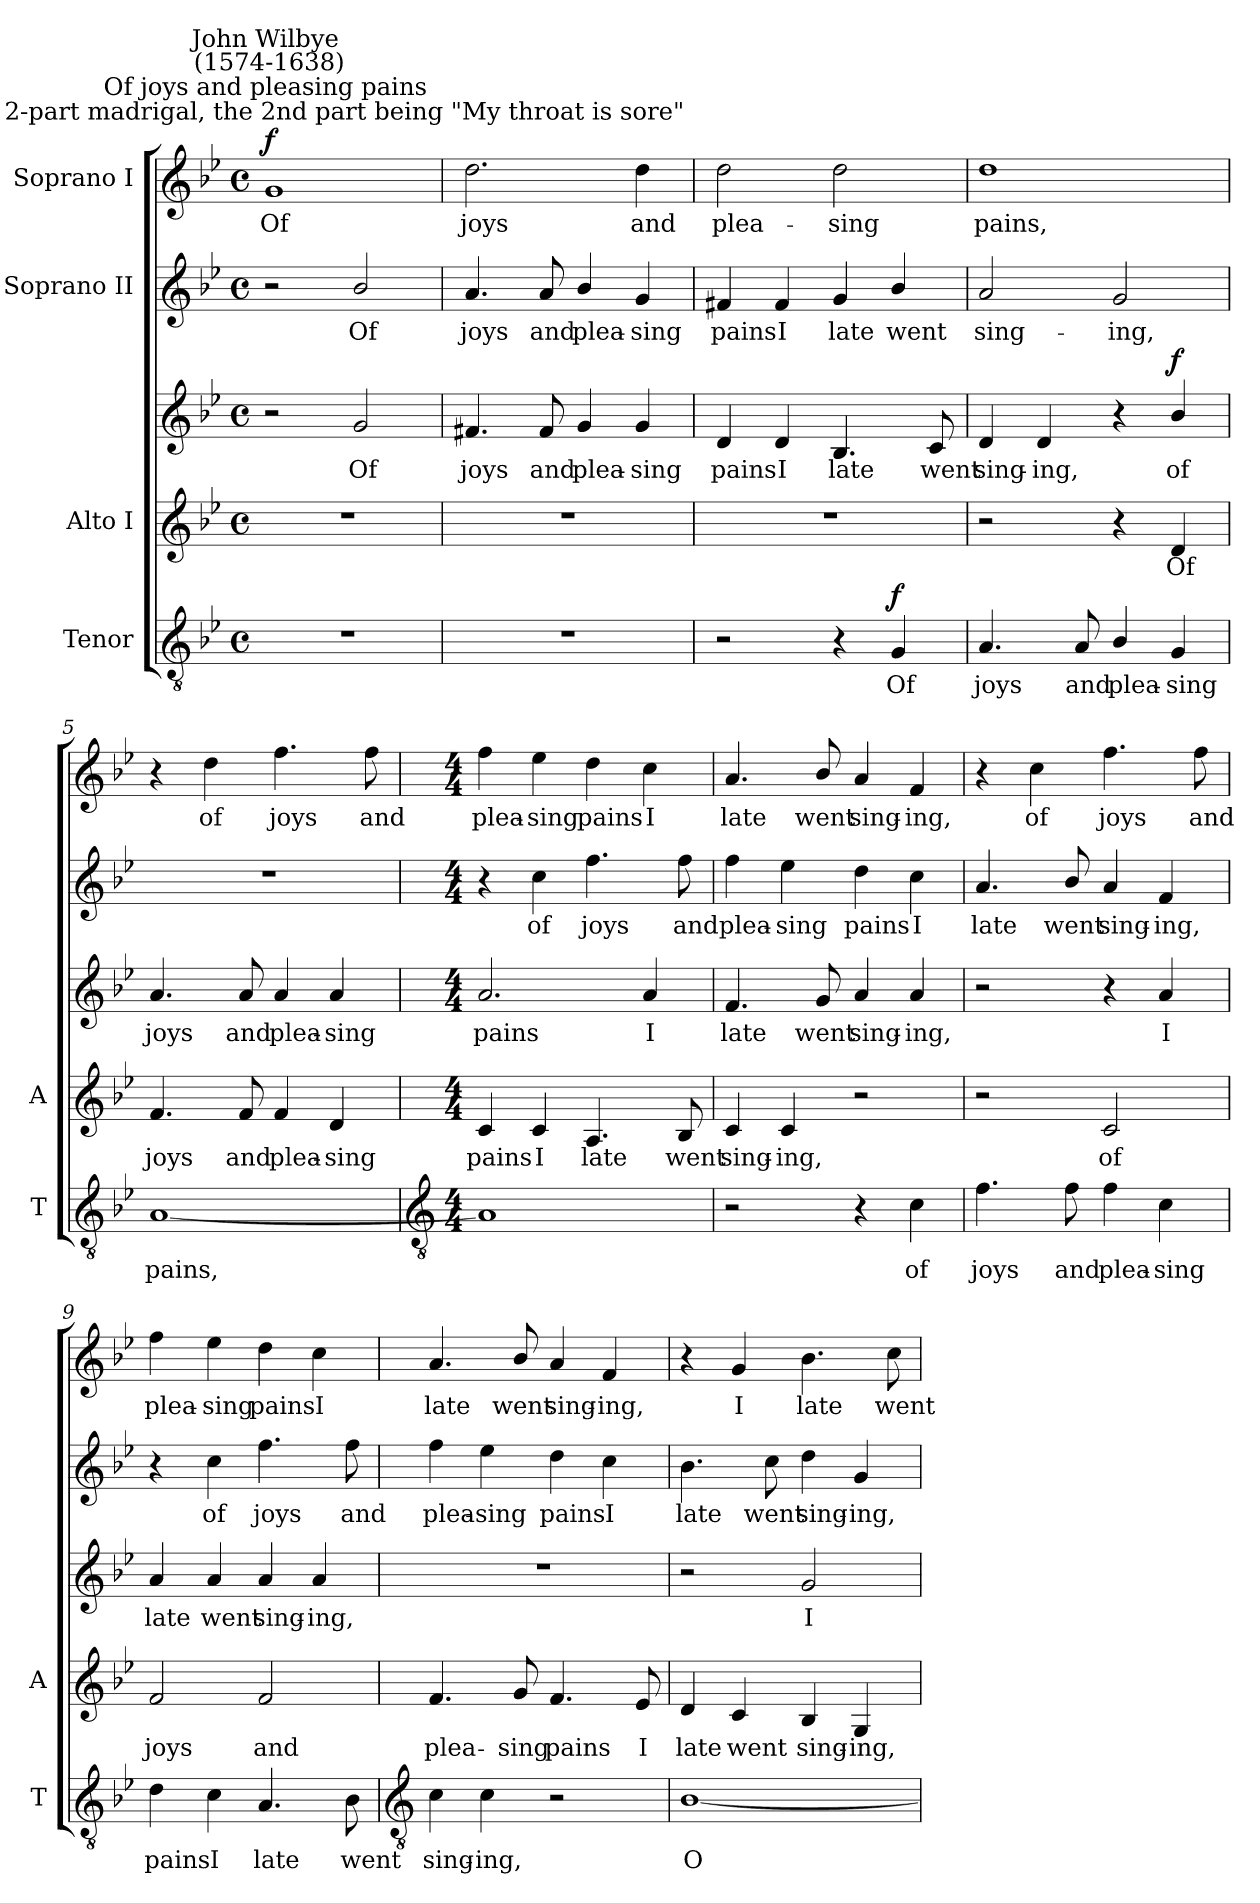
**kern	**text	**dynam	**kern	**text	**kern	**text	**dynam	**kern	**text	**kern	**text	**dynam
*part4	*part4	*part4	*part3	*part3	*part3	*part3	*part3	*part2	*part2	*part1	*part1	*part1
*staff5	*staff5	*staff5	*staff4	*staff4	*staff3	*staff3	*staff3/4	*staff2	*staff2	*staff1	*staff1	*staff1
*I"Tenor	*	*	*I"Alto I	*	*	*	*	*I"Soprano II	*	*I"Soprano I	*	*
*I'T	*	*	*I'A	*	*	*	*	*	*	*	*	*
*clefGv2	*	*	*clefG2	*	*clefG2	*	*	*clefG2	*	*clefG2	*	*
*k[b-e-]	*	*	*k[b-e-]	*	*k[b-e-]	*	*	*k[b-e-]	*	*k[b-e-]	*	*
*B-:	*	*	*B-:	*	*B-:	*	*	*B-:	*	*B-:	*	*
*M4/4	*	*	*M4/4	*	*M4/4	*	*	*M4/4	*	*M4/4	*	*
*met(c)	*	*	*met(c)	*	*met(c)	*	*	*met(c)	*	*met(c)	*	*
=1	=1	=1	=1	=1	=1	=1	=1	=1	=1	=1	=1	=1
!	!	!	!	!	!	!	!	!	!	!LO:TX:a:cj:t=1st part of a 2-part madrigal, the 2nd part being "My throat is sore"	!	!
!	!	!	!	!	!	!	!	!	!	!LO:TX:a:cj:t=Of joys and pleasing pains	!	!
!	!	!	!	!	!	!	!	!	!	!LO:TX:a:cj:t=John Wilbye\n (1574-1638)	!	!
!	!	!	!	!	!	!	!	!	!	!	!LO:LY:b	!LO:DY:b
1r	.	.	1r	.	2r	.	.	2r	.	1g	Of	f
!	!	!	!	!	!	!LO:LY:b	!	!	!LO:LY:b	!	!	!
.	.	.	.	.	2g	Of	.	2b-/	Of	.	.	.
=2	=2	=2	=2	=2	=2	=2	=2	=2	=2	=2	=2	=2
!	!	!	!	!	!	!LO:LY:b	!	!	!LO:LY:b	!	!LO:LY:b	!
1r	.	.	1r	.	4.f#X	joys	.	4.a	joys	2.dd	joys	.
!	!	!	!	!	!	!LO:LY:b	!	!	!LO:LY:b	!	!	!
.	.	.	.	.	8f#	and	.	8a	and	.	.	.
!	!	!	!	!	!	!LO:LY:b	!	!	!LO:LY:b	!	!	!
.	.	.	.	.	4g	plea-	.	4b-/	plea-	.	.	.
!	!	!	!	!	!	!LO:LY:b	!	!	!LO:LY:b	!	!LO:LY:b	!
.	.	.	.	.	4g	-sing	.	4g	-sing	4dd	and	.
=3	=3	=3	=3	=3	=3	=3	=3	=3	=3	=3	=3	=3
!	!	!	!	!	!	!LO:LY:b	!	!	!LO:LY:b	!	!LO:LY:b	!
2r	.	.	1r	.	4d	pains	.	4f#X	pains	2dd	plea-	.
!	!	!	!	!	!	!LO:LY:b	!	!	!LO:LY:b	!	!	!
.	.	.	.	.	4d	I	.	4f#	I	.	.	.
!	!	!	!	!	!	!LO:LY:b	!	!	!LO:LY:b	!	!LO:LY:b	!
4r	.	.	.	.	4.B-	late	.	4g	late	2dd	-sing	.
!	!LO:LY:b	!LO:DY:b	!	!	!	!	!	!	!LO:LY:b	!	!	!
4G	Of	f	.	.	.	.	.	4b-/	went	.	.	.
!	!	!	!	!	!	!LO:LY:b	!	!	!	!	!	!
.	.	.	.	.	8c	went	.	.	.	.	.	.
=4	=4	=4	=4	=4	=4	=4	=4	=4	=4	=4	=4	=4
!	!LO:LY:b	!	!	!	!	!LO:LY:b	!	!	!LO:LY:b	!	!LO:LY:b	!
4.A	joys	.	2r	.	4d	sing-	.	2a	sing-	1dd	pains,	.
!	!	!	!	!	!	!LO:LY:b	!	!	!	!	!	!
.	.	.	.	.	4d	-ing,	.	.	.	.	.	.
!	!LO:LY:b	!	!	!	!	!	!	!	!	!	!	!
8A	and	.	.	.	.	.	.	.	.	.	.	.
!	!LO:LY:b	!	!	!	!	!	!	!	!LO:LY:b	!	!	!
4B-/	plea-	.	4r	.	4r	.	.	2g	-ing,	.	.	.
!	!LO:LY:b	!	!	!LO:LY:b	!	!LO:LY:b	!LO:DY:b=2	!	!	!	!	!
4G	-sing	.	4d	Of	4b-/	of	f	.	.	.	.	.
=5	=5	=5	=5	=5	=5	=5	=5	=5	=5	=5	=5	=5
!	!LO:LY:b	!	!	!LO:LY:b	!	!LO:LY:b	!	!	!	!	!	!
[1A	pains,	.	4.f	joys	4.a	joys	.	1r	.	4r	.	.
!	!	!	!	!	!	!	!	!	!	!	!LO:LY:b	!
.	.	.	.	.	.	.	.	.	.	4dd	of	.
!	!	!	!	!LO:LY:b	!	!LO:LY:b	!	!	!	!	!	!
.	.	.	8f	and	8a	and	.	.	.	.	.	.
!	!	!	!	!LO:LY:b	!	!LO:LY:b	!	!	!	!	!LO:LY:b	!
.	.	.	4f	plea-	4a	plea-	.	.	.	4.ff	joys	.
!	!	!	!	!LO:LY:b	!	!LO:LY:b	!	!	!	!	!	!
.	.	.	4d	-sing	4a	-sing	.	.	.	.	.	.
!	!	!	!	!	!	!	!	!	!	!	!LO:LY:b	!
.	.	.	.	.	.	.	.	.	.	8ff	and	.
!!LO:LB:g=z
=6	=6	=6	=6	=6	=6	=6	=6	=6	=6	=6	=6	=6
*clefGv2	*	*	*	*	*	*	*	*	*	*	*	*
*M4/4	*	*	*M4/4	*	*M4/4	*	*	*M4/4	*	*M4/4	*	*
!	!	!	!	!LO:LY:b	!	!LO:LY:b	!	!	!	!	!LO:LY:b	!
1A]	.	.	4c/	pains	2.a	pains	.	4r	.	4ff	plea-	.
!	!	!	!	!LO:LY:b	!	!	!	!	!LO:LY:b	!	!LO:LY:b	!
.	.	.	4c/	I	.	.	.	4cc	of	4ee-	-sing	.
!	!	!	!	!LO:LY:b	!	!	!	!	!LO:LY:b	!	!LO:LY:b	!
.	.	.	4.A	late	.	.	.	4.ff	joys	4dd	pains	.
!	!	!	!	!	!	!LO:LY:b	!	!	!	!	!LO:LY:b	!
.	.	.	.	.	4a	I	.	.	.	4cc	I	.
!	!	!	!	!LO:LY:b	!	!	!	!	!LO:LY:b	!	!	!
.	.	.	8B-	went	.	.	.	8ff	and	.	.	.
=7	=7	=7	=7	=7	=7	=7	=7	=7	=7	=7	=7	=7
!	!	!	!	!LO:LY:b	!	!LO:LY:b	!	!	!LO:LY:b	!	!LO:LY:b	!
2r	.	.	4c	sing-	4.f	late	.	4ff	plea-	4.a	late	.
!	!	!	!	!LO:LY:b	!	!	!	!	!LO:LY:b	!	!	!
.	.	.	4c	-ing,	.	.	.	4ee-	-sing	.	.	.
!	!	!	!	!	!	!LO:LY:b	!	!	!	!	!LO:LY:b	!
.	.	.	.	.	8g	went	.	.	.	8b-/	went	.
!	!	!	!	!	!	!LO:LY:b	!	!	!LO:LY:b	!	!LO:LY:b	!
4r	.	.	2r	.	4a	sing-	.	4dd	pains	4a	sing-	.
!	!LO:LY:b	!	!	!	!	!LO:LY:b	!	!	!LO:LY:b	!	!LO:LY:b	!
4c	of	.	.	.	4a	-ing,	.	4cc	I	4f	-ing,	.
=8	=8	=8	=8	=8	=8	=8	=8	=8	=8	=8	=8	=8
!	!LO:LY:b	!	!	!	!	!	!	!	!LO:LY:b	!	!	!
4.f	joys	.	2r	.	2r	.	.	4.a	late	4r	.	.
!	!	!	!	!	!	!	!	!	!	!	!LO:LY:b	!
.	.	.	.	.	.	.	.	.	.	4cc	of	.
!	!LO:LY:b	!	!	!	!	!	!	!	!LO:LY:b	!	!	!
8f	and	.	.	.	.	.	.	8b-/	went	.	.	.
!	!LO:LY:b	!	!	!LO:LY:b	!	!	!	!	!LO:LY:b	!	!LO:LY:b	!
4f	plea-	.	2c	of	4r	.	.	4a	sing-	4.ff	joys	.
!	!LO:LY:b	!	!	!	!	!LO:LY:b	!	!	!LO:LY:b	!	!	!
4c	-sing	.	.	.	4a	I	.	4f	-ing,	.	.	.
!	!	!	!	!	!	!	!	!	!	!	!LO:LY:b	!
.	.	.	.	.	.	.	.	.	.	8ff	and	.
=9	=9	=9	=9	=9	=9	=9	=9	=9	=9	=9	=9	=9
!	!LO:LY:b	!	!	!LO:LY:b	!	!LO:LY:b	!	!	!	!	!LO:LY:b	!
4d	pains	.	2f	joys	4a	late	.	4r	.	4ff	plea-	.
!	!LO:LY:b	!	!	!	!	!LO:LY:b	!	!	!LO:LY:b	!	!LO:LY:b	!
4c	I	.	.	.	4a	went	.	4cc	of	4ee-	-sing	.
!	!LO:LY:b	!	!	!LO:LY:b	!	!LO:LY:b	!	!	!LO:LY:b	!	!LO:LY:b	!
4.A	late	.	2f	and	4a	sing-	.	4.ff	joys	4dd	pains	.
!	!	!	!	!	!	!LO:LY:b	!	!	!	!	!LO:LY:b	!
.	.	.	.	.	4a	-ing,	.	.	.	4cc	I	.
!	!LO:LY:b	!	!	!	!	!	!	!	!LO:LY:b	!	!	!
8B-	went	.	.	.	.	.	.	8ff	and	.	.	.
!!LO:LB:g=z
=10	=10	=10	=10	=10	=10	=10	=10	=10	=10	=10	=10	=10
*clefGv2	*	*	*	*	*	*	*	*	*	*	*	*
!	!LO:LY:b	!	!	!LO:LY:b	!	!	!	!	!LO:LY:b	!	!LO:LY:b	!
4c	sing-	.	4.f	plea-	1r	.	.	4ff	plea-	4.a	late	.
!	!LO:LY:b	!	!	!	!	!	!	!	!LO:LY:b	!	!	!
4c	-ing,	.	.	.	.	.	.	4ee-	-sing	.	.	.
!	!	!	!	!LO:LY:b	!	!	!	!	!	!	!LO:LY:b	!
.	.	.	8g	-sing	.	.	.	.	.	8b-/	went	.
!	!	!	!	!LO:LY:b	!	!	!	!	!LO:LY:b	!	!LO:LY:b	!
2r	.	.	4.f	pains	.	.	.	4dd	pains	4a	sing-	.
!	!	!	!	!	!	!	!	!	!LO:LY:b	!	!LO:LY:b	!
.	.	.	.	.	.	.	.	4cc	I	4f	-ing,	.
!	!	!	!	!LO:LY:b	!	!	!	!	!	!	!	!
.	.	.	8e-	I	.	.	.	.	.	.	.	.
=11	=11	=11	=11	=11	=11	=11	=11	=11	=11	=11	=11	=11
!	!LO:LY:b	!	!	!LO:LY:b	!	!	!	!	!LO:LY:b	!	!	!
[1B-/	O	.	4d	late	2r	.	.	4.b-	late	4r	.	.
!	!	!	!	!LO:LY:b	!	!	!	!	!	!	!LO:LY:b	!
.	.	.	4c/	went	.	.	.	.	.	4g	I	.
!	!	!	!	!	!	!	!	!	!LO:LY:b	!	!	!
.	.	.	.	.	.	.	.	8cc	went	.	.	.
!	!	!	!	!LO:LY:b	!	!LO:LY:b	!	!	!LO:LY:b	!	!LO:LY:b	!
.	.	.	4B-	sing-	2g	I	.	4dd	sing-	4.b-	late	.
!	!	!	!	!LO:LY:b	!	!	!	!	!LO:LY:b	!	!	!
.	.	.	4G	-ing,	.	.	.	4g	-ing,	.	.	.
!	!	!	!	!	!	!	!	!	!	!	!LO:LY:b	!
.	.	.	.	.	.	.	.	.	.	8cc	went	.
=	=	=	=	=	=	=	=	=	=	=	=	=
*-	*-	*-	*-	*-	*-	*-	*-	*-	*-	*-	*-	*-
